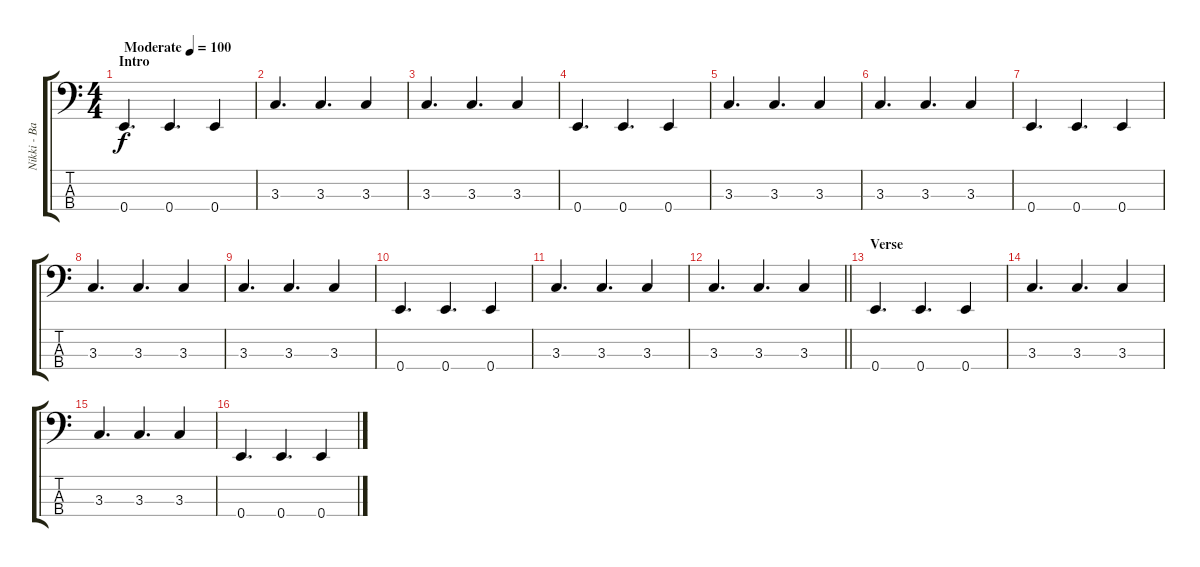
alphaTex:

\track ("Nikki - Bass" "Nikki - Ba") {instrument electricbassfinger}
\staff {score tabs}
\tuning (G2 D2 A1 E1) {hide}
\ts (4 4)
\section ("" "Intro")
\tempo (100 "Moderate")
\clef f4
\ks c
0.4.4{d dy f instrument electricbassfinger} 0.4.4{d} 0.4.4 |
3.3.4{d} 3.3.4{d} 3.3.4 |
3.3.4{d} 3.3.4{d} 3.3.4 |
0.4.4{d} 0.4.4{d} 0.4.4 |
3.3.4{d} 3.3.4{d} 3.3.4 |
3.3.4{d} 3.3.4{d} 3.3.4 |
0.4.4{d} 0.4.4{d} 0.4.4 |
3.3.4{d} 3.3.4{d} 3.3.4 |
3.3.4{d} 3.3.4{d} 3.3.4 |
0.4.4{d} 0.4.4{d} 0.4.4 |
3.3.4{d} 3.3.4{d} 3.3.4 |
\barLineRight lightlight
3.3.4{d} 3.3.4{d} 3.3.4 |
\section ("" "Verse")
0.4.4{d} 0.4.4{d} 0.4.4 |
3.3.4{d} 3.3.4{d} 3.3.4 |
3.3.4{d} 3.3.4{d} 3.3.4 |
0.4.4{d} 0.4.4{d} 0.4.4
